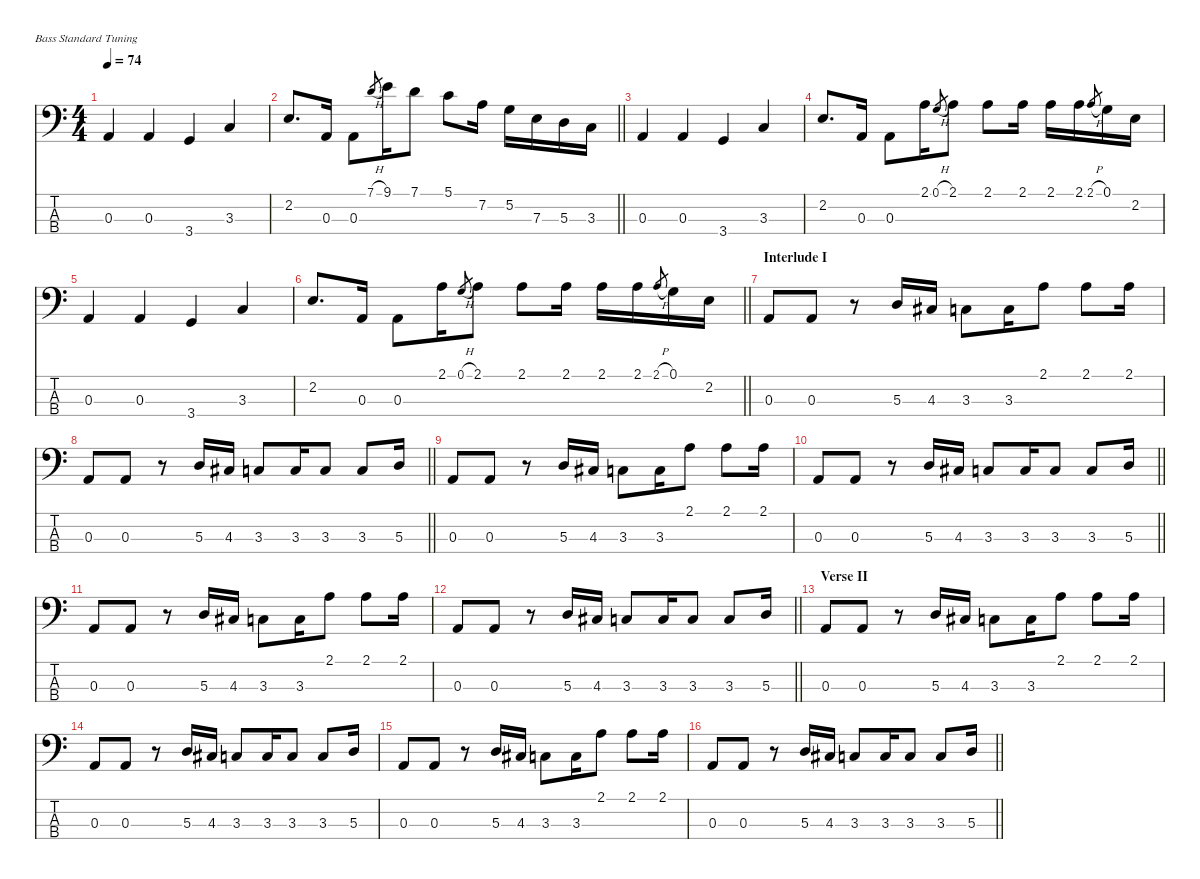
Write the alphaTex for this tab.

\defaultSystemsLayout 4
\hideDynamics
\bracketExtendMode nobrackets
\singleTrackTrackNamePolicy hidden
\multiTrackTrackNamePolicy hidden
\firstSystemTrackNameMode fullname
\firstSystemTrackNameOrientation horizontal
\otherSystemsTrackNameOrientation horizontal
\track ("Geezer Butler" "el.bs.") {instrument electricbassfinger}
\staff {score tabs}
\tuning (G2 D2 A1 E1)
\ts (4 4)
\tempo 74
\clef f4
\ks c
0.3.4{dy f beam Up} 0.3.4{beam Up} 3.4.4{beam Up} 3.3.4{beam Up} |
\barLineRight lightlight
2.2.8{d beam Up} 0.3.16{beam Up} 0.3.8{beam Down} 7.1{h}.8{gr dy mf beam Up} 9.1.16{dy f beam Down} 7.1.8{beam Down} 5.1.8{beam Down} 7.2.16{beam Down} 5.2.16{beam Down} 7.3.16{beam Down} 5.3.16{beam Down} 3.3.16{beam Down} |
0.3.4{beam Up} 0.3.4{beam Up} 3.4.4{beam Up} 3.3.4{beam Up} |
2.2.8{d beam Up} 0.3.16{beam Up} 0.3.8{beam Down} 2.1.16{beam Down} 0.1{h}.8{gr dy mf beam Up} 2.1.8{dy f beam Down} 2.1.8{beam Down} 2.1.16{beam Down} 2.1.16{beam Down} 2.1.16{beam Down} 2.1{h}.8{gr dy mf beam Up} 0.1.16{dy f beam Down} 2.2.16{beam Down} |
0.3.4{beam Up} 0.3.4{beam Up} 3.4.4{beam Up} 3.3.4{beam Up} |
\barLineRight lightlight
2.2.8{d beam Up} 0.3.16{beam Up} 0.3.8{beam Down} 2.1.16{beam Down} 0.1{h}.8{gr dy mf beam Up} 2.1.8{dy f beam Down} 2.1.8{beam Down} 2.1.16{beam Down} 2.1.16{beam Down} 2.1.16{beam Down} 2.1{h}.8{gr dy mf beam Up} 0.1.16{dy f beam Down} 2.2.16{beam Down} |
\section ("" "Interlude I")
0.3.8{beam Up} 0.3.8{beam Up} r.8{beam Up} 5.3.16{beam Up} 4.3{acc #}.16{beam Up} 3.3.8{beam Down} 3.3.16{beam Down} 2.1.8{beam Down} 2.1.8{beam Down} 2.1.16{beam Down} |
\barLineRight lightlight
0.3.8{beam Up} 0.3.8{beam Up} r.8{beam Up} 5.3.16{beam Up} 4.3{acc #}.16{beam Up} 3.3.8{beam Up} 3.3.16{beam Up} 3.3.8{beam Up} 3.3.8{beam Up} 5.3.16{beam Up} |
0.3.8{beam Up} 0.3.8{beam Up} r.8{beam Up} 5.3.16{beam Up} 4.3{acc #}.16{beam Up} 3.3.8{beam Down} 3.3.16{beam Down} 2.1.8{beam Down} 2.1.8{beam Down} 2.1.16{beam Down} |
\barLineRight lightlight
0.3.8{beam Up} 0.3.8{beam Up} r.8{beam Up} 5.3.16{beam Up} 4.3{acc #}.16{beam Up} 3.3.8{beam Up} 3.3.16{beam Up} 3.3.8{beam Up} 3.3.8{beam Up} 5.3.16{beam Up} |
0.3.8{beam Up} 0.3.8{beam Up} r.8{beam Up} 5.3.16{beam Up} 4.3{acc #}.16{beam Up} 3.3.8{beam Down} 3.3.16{beam Down} 2.1.8{beam Down} 2.1.8{beam Down} 2.1.16{beam Down} |
\barLineRight lightlight
0.3.8{beam Up} 0.3.8{beam Up} r.8{beam Up} 5.3.16{beam Up} 4.3{acc #}.16{beam Up} 3.3.8{beam Up} 3.3.16{beam Up} 3.3.8{beam Up} 3.3.8{beam Up} 5.3.16{beam Up} |
\section ("" "Verse II")
0.3.8{beam Up} 0.3.8{beam Up} r.8{beam Up} 5.3.16{beam Up} 4.3{acc #}.16{beam Up} 3.3.8{beam Down} 3.3.16{beam Down} 2.1.8{beam Down} 2.1.8{beam Down} 2.1.16{beam Down} |
0.3.8{beam Up} 0.3.8{beam Up} r.8{beam Up} 5.3.16{beam Up} 4.3{acc #}.16{beam Up} 3.3.8{beam Up} 3.3.16{beam Up} 3.3.8{beam Up} 3.3.8{beam Up} 5.3.16{beam Up} |
0.3.8{beam Up} 0.3.8{beam Up} r.8{beam Up} 5.3.16{beam Up} 4.3{acc #}.16{beam Up} 3.3.8{beam Down} 3.3.16{beam Down} 2.1.8{beam Down} 2.1.8{beam Down} 2.1.16{beam Down} |
\barLineRight lightlight
0.3.8{beam Up} 0.3.8{beam Up} r.8{beam Up} 5.3.16{beam Up} 4.3{acc #}.16{beam Up} 3.3.8{beam Up} 3.3.16{beam Up} 3.3.8{beam Up} 3.3.8{beam Up} 5.3.16{beam Up}
